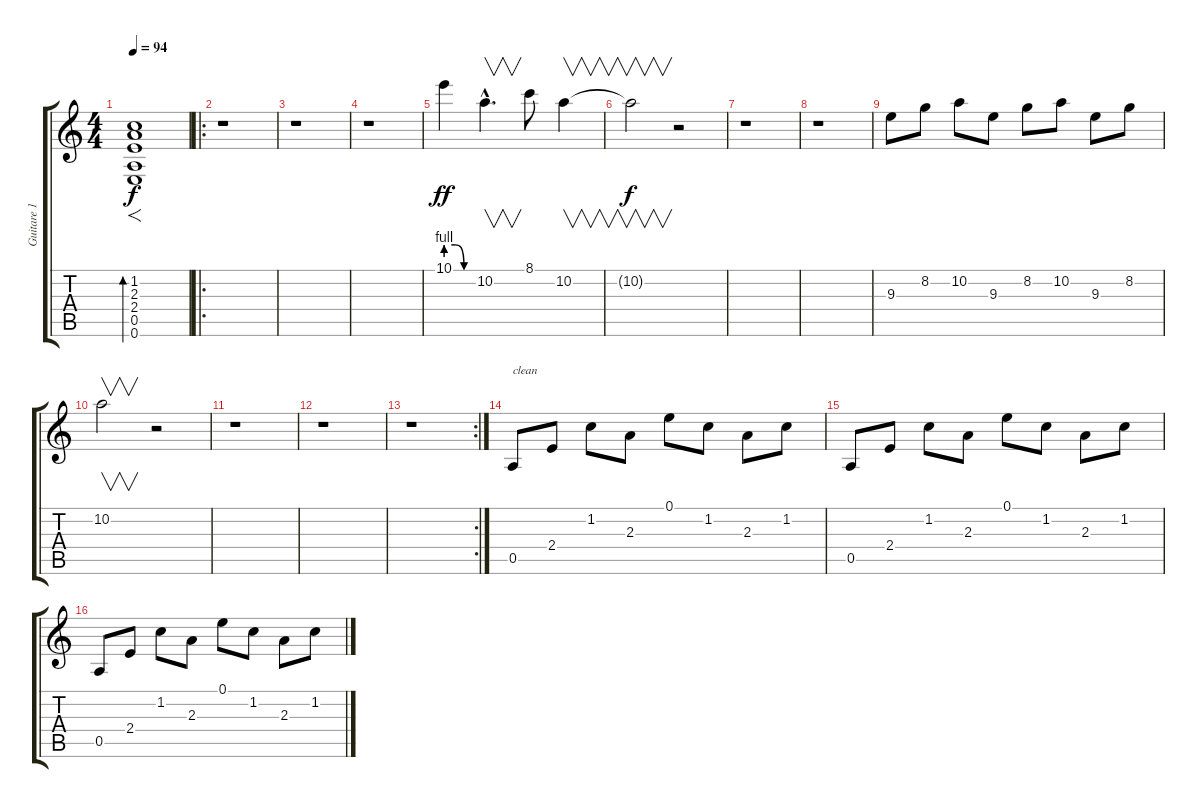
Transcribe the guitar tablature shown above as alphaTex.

\track ("Guitare 1" "Guitare 1") {instrument distortionguitar}
\staff {score tabs}
\tuning (E4 B3 G3 D3 A2 E2) {hide}
\ts (4 4)
\tempo 94
\clef g2
\ks c
(1.2 2.3 2.4 0.5 0.6).1{f bd 480 dy f instrument distortionguitar} |
\ro
r.1 |
r.1 |
r.1 |
10.1{be (custom 0 4 20 4 40 0 60 0)}.4{dy ff} 10.2{hac}.4{v d} 8.1.8 10.2.4{v} |
10.2{t}.2{v dy f} r.2 |
r.1 |
r.1 |
9.3.8 8.2.8 10.2.8 9.3.8 8.2.8 10.2.8 9.3.8 8.2.8 |
10.2.2{v} r.2 |
r.1 |
r.1 |
\rc 2
r.1 |
0.5.8{txt "clean" instrument electricguitarclean} 2.4.8 1.2.8 2.3.8 0.1.8 1.2.8 2.3.8 1.2.8 |
0.5.8 2.4.8 1.2.8 2.3.8 0.1.8 1.2.8 2.3.8 1.2.8 |
0.5.8 2.4.8 1.2.8 2.3.8 0.1.8 1.2.8 2.3.8 1.2.8
